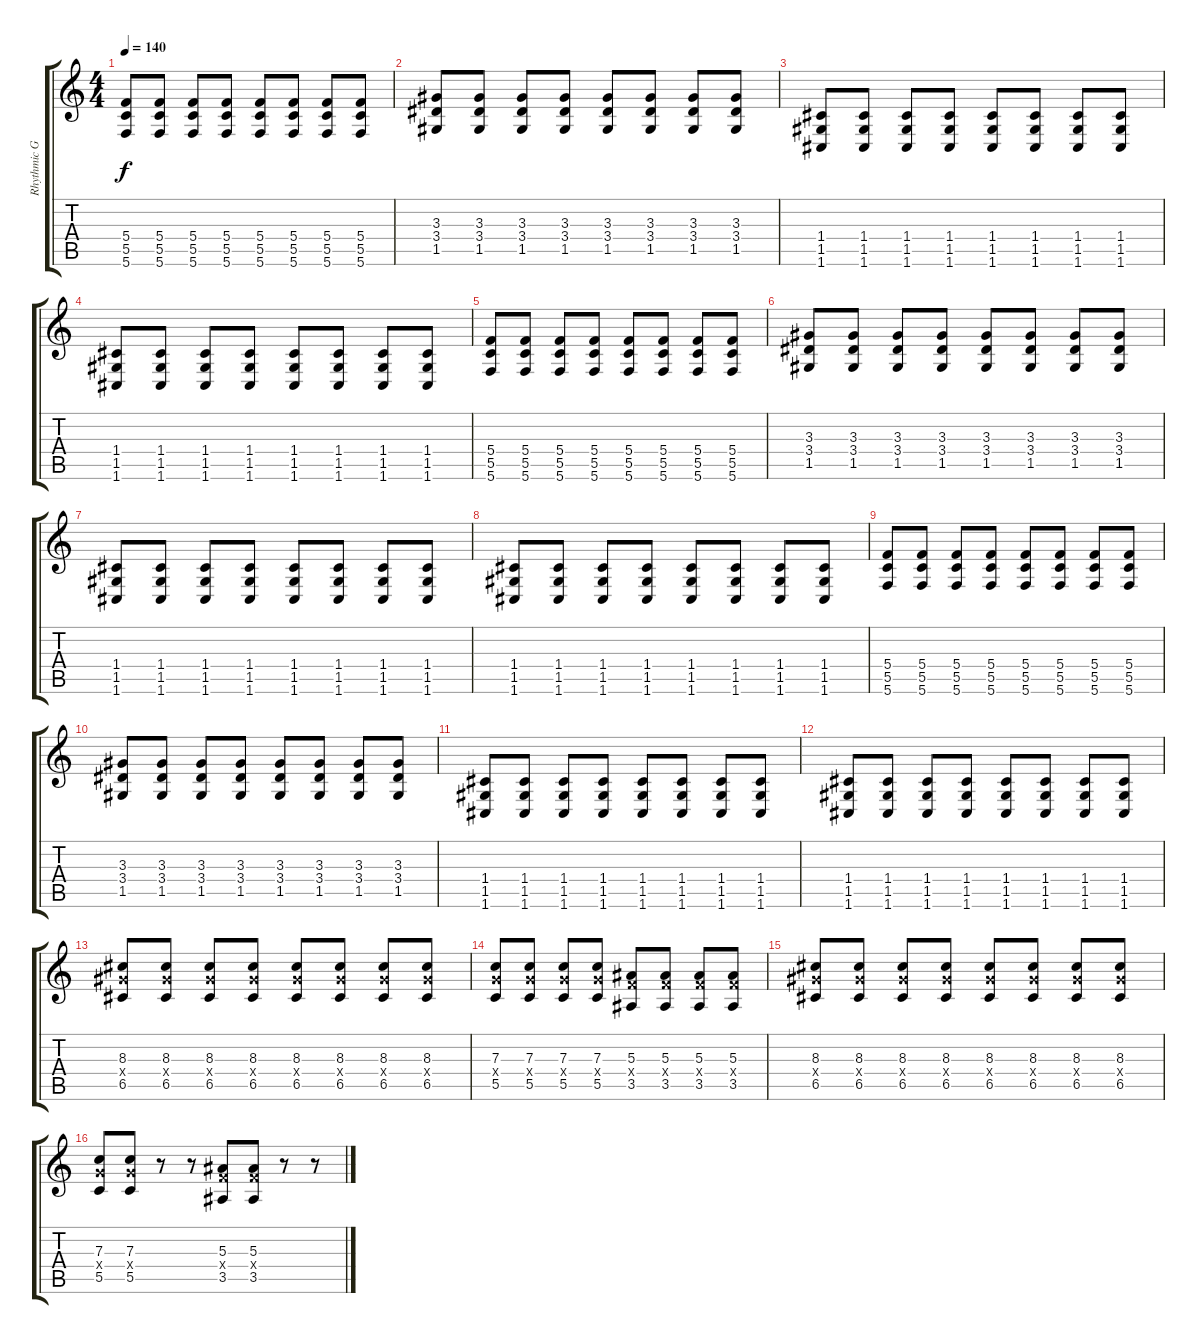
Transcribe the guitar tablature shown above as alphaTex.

\track ("Rhythmic Guitar (Drop C)" "Rhythmic G") {instrument distortionguitar}
\staff {score tabs}
\tuning (D4 A3 F3 C3 G2 C2) {hide}
\ts (4 4)
\tempo 140
\clef g2
\ks c
(5.4 5.5 5.6).8{dy f} (5.4 5.5 5.6).8 (5.4 5.5 5.6).8 (5.4 5.5 5.6).8 (5.4 5.5 5.6).8 (5.4 5.5 5.6).8 (5.4 5.5 5.6).8 (5.4 5.5 5.6).8 |
(3.3 3.4 1.5).8 (3.3 3.4 1.5).8 (3.3 3.4 1.5).8 (3.3 3.4 1.5).8 (3.3 3.4 1.5).8 (3.3 3.4 1.5).8 (3.3 3.4 1.5).8 (3.3 3.4 1.5).8 |
(1.4 1.5 1.6).8 (1.4 1.5 1.6).8 (1.4 1.5 1.6).8 (1.4 1.5 1.6).8 (1.4 1.5 1.6).8 (1.4 1.5 1.6).8 (1.4 1.5 1.6).8 (1.4 1.5 1.6).8 |
(1.4 1.5 1.6).8 (1.4 1.5 1.6).8 (1.4 1.5 1.6).8 (1.4 1.5 1.6).8 (1.4 1.5 1.6).8 (1.4 1.5 1.6).8 (1.4 1.5 1.6).8 (1.4 1.5 1.6).8 |
(5.4 5.5 5.6).8 (5.4 5.5 5.6).8 (5.4 5.5 5.6).8 (5.4 5.5 5.6).8 (5.4 5.5 5.6).8 (5.4 5.5 5.6).8 (5.4 5.5 5.6).8 (5.4 5.5 5.6).8 |
(3.3 3.4 1.5).8 (3.3 3.4 1.5).8 (3.3 3.4 1.5).8 (3.3 3.4 1.5).8 (3.3 3.4 1.5).8 (3.3 3.4 1.5).8 (3.3 3.4 1.5).8 (3.3 3.4 1.5).8 |
(1.4 1.5 1.6).8 (1.4 1.5 1.6).8 (1.4 1.5 1.6).8 (1.4 1.5 1.6).8 (1.4 1.5 1.6).8 (1.4 1.5 1.6).8 (1.4 1.5 1.6).8 (1.4 1.5 1.6).8 |
(1.4 1.5 1.6).8 (1.4 1.5 1.6).8 (1.4 1.5 1.6).8 (1.4 1.5 1.6).8 (1.4 1.5 1.6).8 (1.4 1.5 1.6).8 (1.4 1.5 1.6).8 (1.4 1.5 1.6).8 |
(5.4 5.5 5.6).8 (5.4 5.5 5.6).8 (5.4 5.5 5.6).8 (5.4 5.5 5.6).8 (5.4 5.5 5.6).8 (5.4 5.5 5.6).8 (5.4 5.5 5.6).8 (5.4 5.5 5.6).8 |
(3.3 3.4 1.5).8 (3.3 3.4 1.5).8 (3.3 3.4 1.5).8 (3.3 3.4 1.5).8 (3.3 3.4 1.5).8 (3.3 3.4 1.5).8 (3.3 3.4 1.5).8 (3.3 3.4 1.5).8 |
(1.4 1.5 1.6).8 (1.4 1.5 1.6).8 (1.4 1.5 1.6).8 (1.4 1.5 1.6).8 (1.4 1.5 1.6).8 (1.4 1.5 1.6).8 (1.4 1.5 1.6).8 (1.4 1.5 1.6).8 |
(1.4 1.5 1.6).8 (1.4 1.5 1.6).8 (1.4 1.5 1.6).8 (1.4 1.5 1.6).8 (1.4 1.5 1.6).8 (1.4 1.5 1.6).8 (1.4 1.5 1.6).8 (1.4 1.5 1.6).8 |
(8.3 8.4{x} 6.5).8 (8.3 8.4{x} 6.5).8 (8.3 8.4{x} 6.5).8 (8.3 8.4{x} 6.5).8 (8.3 8.4{x} 6.5).8 (8.3 8.4{x} 6.5).8 (8.3 8.4{x} 6.5).8 (8.3 8.4{x} 6.5).8 |
(7.3 7.4{x} 5.5).8 (7.3 7.4{x} 5.5).8 (7.3 7.4{x} 5.5).8 (7.3 7.4{x} 5.5).8 (5.3 5.4{x} 3.5).8 (5.3 5.4{x} 3.5).8 (5.3 5.4{x} 3.5).8 (5.3 5.4{x} 3.5).8 |
(8.3 8.4{x} 6.5).8 (8.3 8.4{x} 6.5).8 (8.3 8.4{x} 6.5).8 (8.3 8.4{x} 6.5).8 (8.3 8.4{x} 6.5).8 (8.3 8.4{x} 6.5).8 (8.3 8.4{x} 6.5).8 (8.3 8.4{x} 6.5).8 |
(7.3 7.4{x} 5.5).8 (7.3 7.4{x} 5.5).8 r.8 r.8 (5.3 5.4{x} 3.5).8 (5.3 5.4{x} 3.5).8 r.8 r.8
